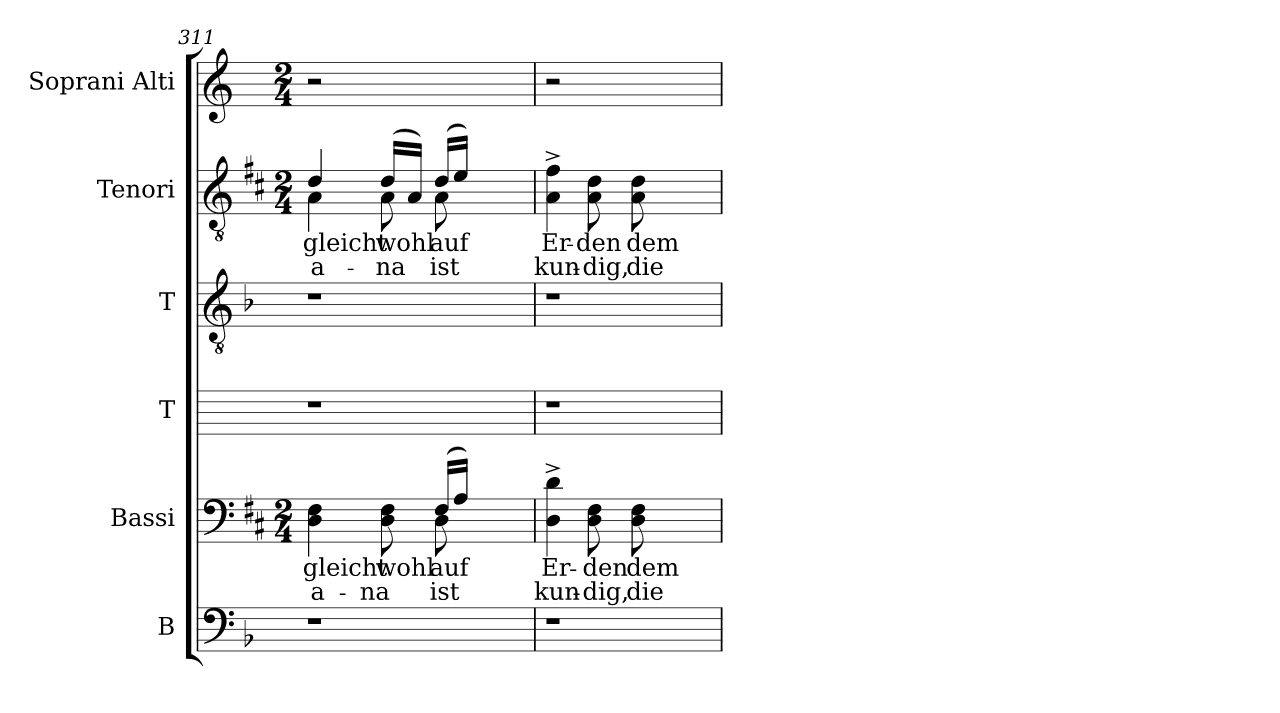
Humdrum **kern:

**kern	**kern	**text	**text	**kern	**kern	**kern	**text	**text	**kern
*part6	*part5	*part5	*part5	*part4	*part3	*part2	*part2	*part2	*part1
*staff6	*staff5	*staff5	*staff5	*staff4	*staff3	*staff2	*staff2	*staff2	*staff1
*I"B	*I"Bassi	*	*	*I"T	*I"T	*I"Tenori	*	*	*I"Soprani  Alti
*I'B	*I'B	*	*	*I'T	*I'T	*I'T	*	*	*I'S  A
*clefF4	*clefF4	*	*	*	*clefGv2	*clefGv2	*	*	*clefG2
*k[b-]	*k[f#c#]	*	*	*	*k[b-]	*k[f#c#]	*	*	*k[]
*F:	*D:	*	*	*	*F:	*D:	*	*	*C:
*	*M2/4	*	*	*	*	*M2/4	*	*	*M2/4
=311	=311	=311	=311	=311	=311	=311	=311	=311	=311
*	*^	*	*	*	*	*	*	*	*
!	!	!	!LO:LY:b:cj	!LO:LY:b:cj	!	!	!	!LO:LY:b:cj	!LO:LY:b:cj	!
*	*	*	*	*	*	*	*^	*	*	*
1r	4.ryy	4F#\ 4D\	-gleicht	a-	1r	1r	4d/	4A\	-gleicht	a-	2r
!	!	!	!LO:LY:b:cj	!LO:LY:b:cj	!	!	!	!	!LO:LY:b:cj	!LO:LY:b:cj	!
.	.	8F#\ 8D\	-wohl	na	.	.	(>16d/L	8A\	-wohl	na	.
.	.	.	.	.	.	.	16A/J)	.	.	.	.
!	!	!	!LO:LY:b:cj	!LO:LY:b:cj	!	!	!	!	!LO:LY:b:cj	!LO:LY:b:cj	!
.	(>16F#/L	8D\	auf	ist	.	.	(>16d/L	8A\	auf	ist	.
.	16A/J)	.	.	.	.	.	16e/J)	.	.	.	.
.	2ryy	2ryy	.	.	.	.	2ryy	2ryy	.	.	2ryy
=312	=312	=312	=312	=312	=312	=312	=312	=312	=312	=312	=312
!	!	!	!LO:LY:b:cj	!LO:LY:b	!	!	!	!	!LO:LY:b:cj	!LO:LY:b	!
*	*v	*v	*	*	*	*	*v	*v	*	*	*
1r	4d\^> 4D\^>	Er-	-kun-	1r	1r	4f#\^> 4A\^>	Er-	-kun-	2r
!	!	!LO:LY:b:cj	!LO:LY:b:rj	!	!	!	!LO:LY:b:cj	!LO:LY:b:rj	!
.	8F#\ 8D\	-den	dig,	.	.	8d\ 8A\	-den	dig,	.
!	!	!LO:LY:b:cj	!LO:LY:b:cj	!	!	!	!LO:LY:b:cj	!LO:LY:b:cj	!
.	8F#\ 8D\	dem	die	.	.	8d\ 8A\	dem	die	.
.	2ryy	.	.	.	.	2ryy	.	.	2ryy
=	=	=	=	=	=	=	=	=	=
*-	*-	*-	*-	*-	*-	*-	*-	*-	*-
